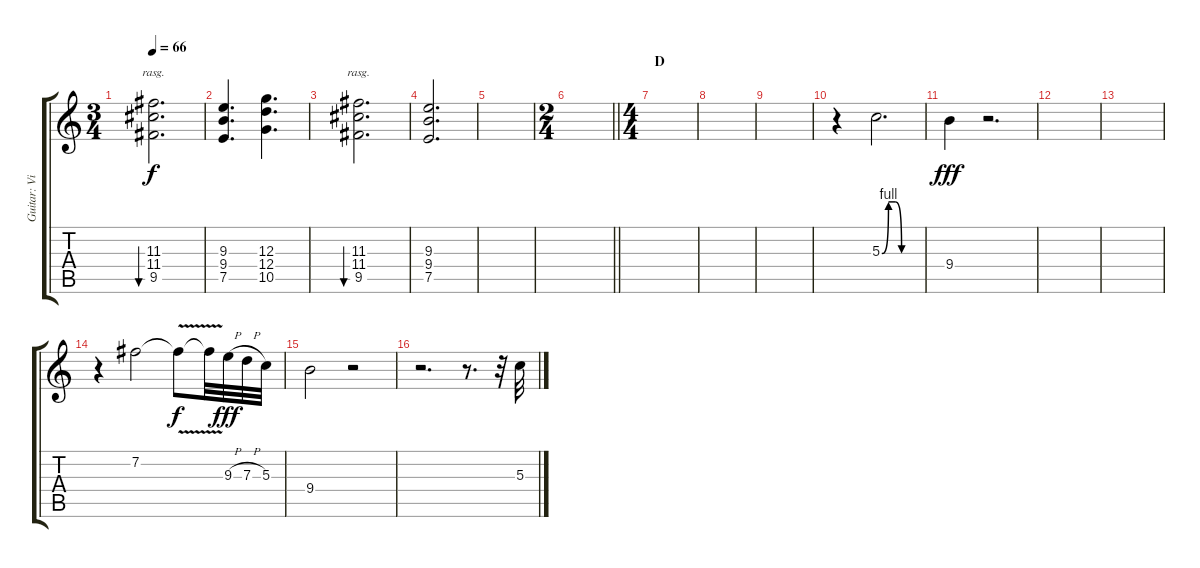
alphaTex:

\track ("Guitar: Vincent" "Guitar: Vi") {instrument overdrivenguitar}
\staff {score tabs}
\tuning (E4 B3 G3 D3 A2 E2) {hide}
\ts (3 4)
\tempo 66
\clef g2
\ks c
(11.3 11.4 9.5).2{d bu 120 rasg ii dy f} |
(9.3 9.4 7.5).4{d} (12.3 12.4 10.5).4{d} |
(11.3 11.4 9.5).2{d bu 120 rasg ii} |
(9.3 9.4 7.5).2{d} |
|
\ts (2 4)
\barLineRight lightlight
|
\ts (4 4)
\section ("" "D")
|
|
|
r.4 5.3{be (custom 0 0 10 4 20 4 30 0 60 0)}.2{d} |
9.4.4{dy fff} r.2{d} |
|
|
r.4 7.2.2 7.2{v t}.8{dy f} 7.2{t}.32 9.3{h}.32{dy fff} 7.3{h}.32 5.3.32 |
9.4.2 r.2 |
r.2{d} r.8{d} r.32 5.3.32
